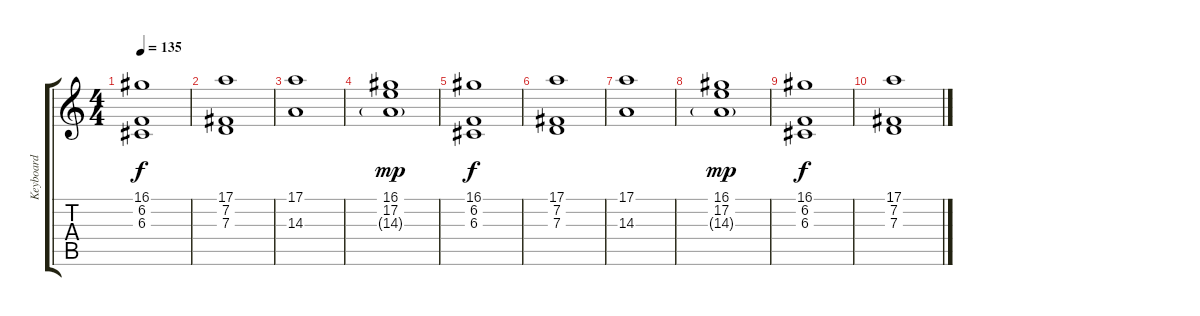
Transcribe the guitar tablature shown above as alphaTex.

\track ("Keyboard" "Keyboard") {instrument synthstrings2}
\staff {score tabs}
\tuning (E4 B3 G3 D3 A2 E2) {hide}
\ts (4 4)
\tempo 135
\clef g2
\ks c
(16.1 6.2 6.3).1{dy f} |
(17.1 7.2 7.3).1 |
(17.1 14.3).1 |
(16.1 17.2 14.3{g}).1{dy mp} |
(16.1 6.2 6.3).1{dy f} |
(17.1 7.2 7.3).1 |
(17.1 14.3).1 |
(16.1 17.2 14.3{g}).1{dy mp} |
(16.1 6.2 6.3).1{dy f} |
(17.1 7.2 7.3).1
